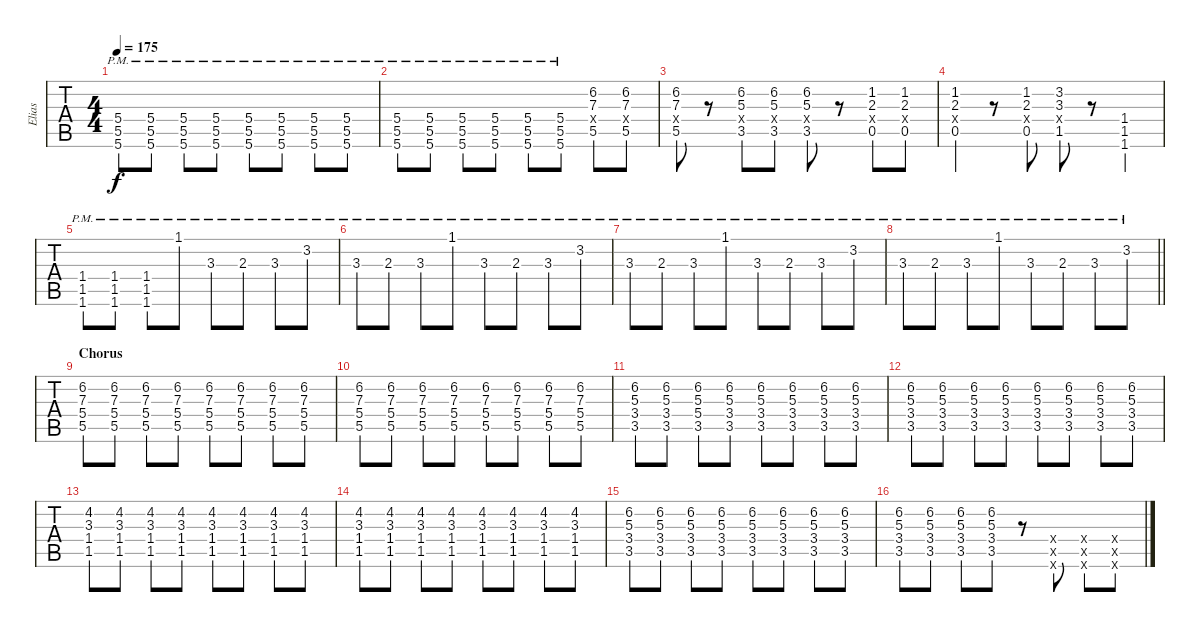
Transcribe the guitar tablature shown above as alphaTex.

\track ("Elias" "Elias") {instrument distortionguitar}
\staff {tabs}
\tuning (E4 B3 G3 D3 A2 D2) {hide}
\ts (4 4)
\tempo 175
\clef g2
\ks c
(5.4{pm} 5.5{pm} 5.6{pm}).8{dy f} (5.4{pm} 5.5{pm} 5.6{pm}).8 (5.4{pm} 5.5{pm} 5.6{pm}).8 (5.4{pm} 5.5{pm} 5.6{pm}).8 (5.4{pm} 5.5{pm} 5.6{pm}).8 (5.4{pm} 5.5{pm} 5.6{pm}).8 (5.4{pm} 5.5{pm} 5.6{pm}).8 (5.4{pm} 5.5{pm} 5.6{pm}).8 |
(5.4{pm} 5.5{pm} 5.6{pm}).8 (5.4{pm} 5.5{pm} 5.6{pm}).8 (5.4{pm} 5.5{pm} 5.6{pm}).8 (5.4{pm} 5.5{pm} 5.6{pm}).8 (5.4{pm} 5.5{pm} 5.6{pm}).8 (5.4{pm} 5.5{pm} 5.6{pm}).8 (6.2 7.3 0.4{x} 5.5).8 (6.2 7.3 0.4{x} 5.5).8 |
(6.2 7.3 0.4{x} 5.5).8 r.8 (6.2 5.3 0.4{x} 3.5).8 (6.2 5.3 0.4{x} 3.5).8 (6.2 5.3 0.4{x} 3.5).8 r.8 (1.2 2.3 0.4{x} 0.5).8 (1.2 2.3 0.4{x} 0.5).8 |
(1.2 2.3 0.4{x} 0.5).4 r.8 (1.2 2.3 0.4{x} 0.5).8 (3.2 3.3 0.4{x} 1.5).8 r.8 (1.4 1.5 1.6).4 |
(1.4{pm} 1.5{pm} 1.6{pm}).8 (1.4{pm} 1.5{pm} 1.6{pm}).8 (1.4{pm} 1.5{pm} 1.6{pm}).8 1.1{pm}.8 3.3{pm}.8 2.3{pm}.8 3.3{pm}.8 3.2{pm}.8 |
3.3{pm}.8 2.3{pm}.8 3.3{pm}.8 1.1{pm}.8 3.3{pm}.8 2.3{pm}.8 3.3{pm}.8 3.2{pm}.8 |
3.3{pm}.8 2.3{pm}.8 3.3{pm}.8 1.1{pm}.8 3.3{pm}.8 2.3{pm}.8 3.3{pm}.8 3.2{pm}.8 |
\barLineRight lightlight
3.3{pm}.8 2.3{pm}.8 3.3{pm}.8 1.1{pm}.8 3.3{pm}.8 2.3{pm}.8 3.3{pm}.8 3.2{pm}.8 |
\section ("" "Chorus")
(6.2 7.3 5.4 5.5).8 (6.2 7.3 5.4 5.5).8 (6.2 7.3 5.4 5.5).8 (6.2 7.3 5.4 5.5).8 (6.2 7.3 5.4 5.5).8 (6.2 7.3 5.4 5.5).8 (6.2 7.3 5.4 5.5).8 (6.2 7.3 5.4 5.5).8 |
(6.2 7.3 5.4 5.5).8 (6.2 7.3 5.4 5.5).8 (6.2 7.3 5.4 5.5).8 (6.2 7.3 5.4 5.5).8 (6.2 7.3 5.4 5.5).8 (6.2 7.3 5.4 5.5).8 (6.2 7.3 5.4 5.5).8 (6.2 7.3 5.4 5.5).8 |
(6.2 5.3 3.4 3.5).8 (6.2 5.3 3.4 3.5).8 (6.2 5.3 5.4 3.5).8 (6.2 5.3 3.4 3.5).8 (6.2 5.3 3.4 3.5).8 (6.2 5.3 3.4 3.5).8 (6.2 5.3 3.4 3.5).8 (6.2 5.3 3.4 3.5).8 |
(6.2 5.3 3.4 3.5).8 (6.2 5.3 3.4 3.5).8 (6.2 5.3 3.4 3.5).8 (6.2 5.3 3.4 3.5).8 (6.2 5.3 3.4 3.5).8 (6.2 5.3 3.4 3.5).8 (6.2 5.3 3.4 3.5).8 (6.2 5.3 3.4 3.5).8 |
(4.2 3.3 1.4 1.5).8 (4.2 3.3 1.4 1.5).8 (4.2 3.3 1.4 1.5).8 (4.2 3.3 1.4 1.5).8 (4.2 3.3 1.4 1.5).8 (4.2 3.3 1.4 1.5).8 (4.2 3.3 1.4 1.5).8 (4.2 3.3 1.4 1.5).8 |
(4.2 3.3 1.4 1.5).8 (4.2 3.3 1.4 1.5).8 (4.2 3.3 1.4 1.5).8 (4.2 3.3 1.4 1.5).8 (4.2 3.3 1.4 1.5).8 (4.2 3.3 1.4 1.5).8 (4.2 3.3 1.4 1.5).8 (4.2 3.3 1.4 1.5).8 |
(6.2 5.3 3.4 3.5).8 (6.2 5.3 3.4 3.5).8 (6.2 5.3 3.4 3.5).8 (6.2 5.3 3.4 3.5).8 (6.2 5.3 3.4 3.5).8 (6.2 5.3 3.4 3.5).8 (6.2 5.3 3.4 3.5).8 (6.2 5.3 3.4 3.5).8 |
(6.2 5.3 3.4 3.5).8 (6.2 5.3 3.4 3.5).8 (6.2 5.3 3.4 3.5).8 (6.2 5.3 3.4 3.5).8 r.8 (0.4{x} 0.5{x} 0.6{x}).8 (0.4{x} 0.5{x} 0.6{x}).8 (0.4{x} 0.5{x} 0.6{x}).8
